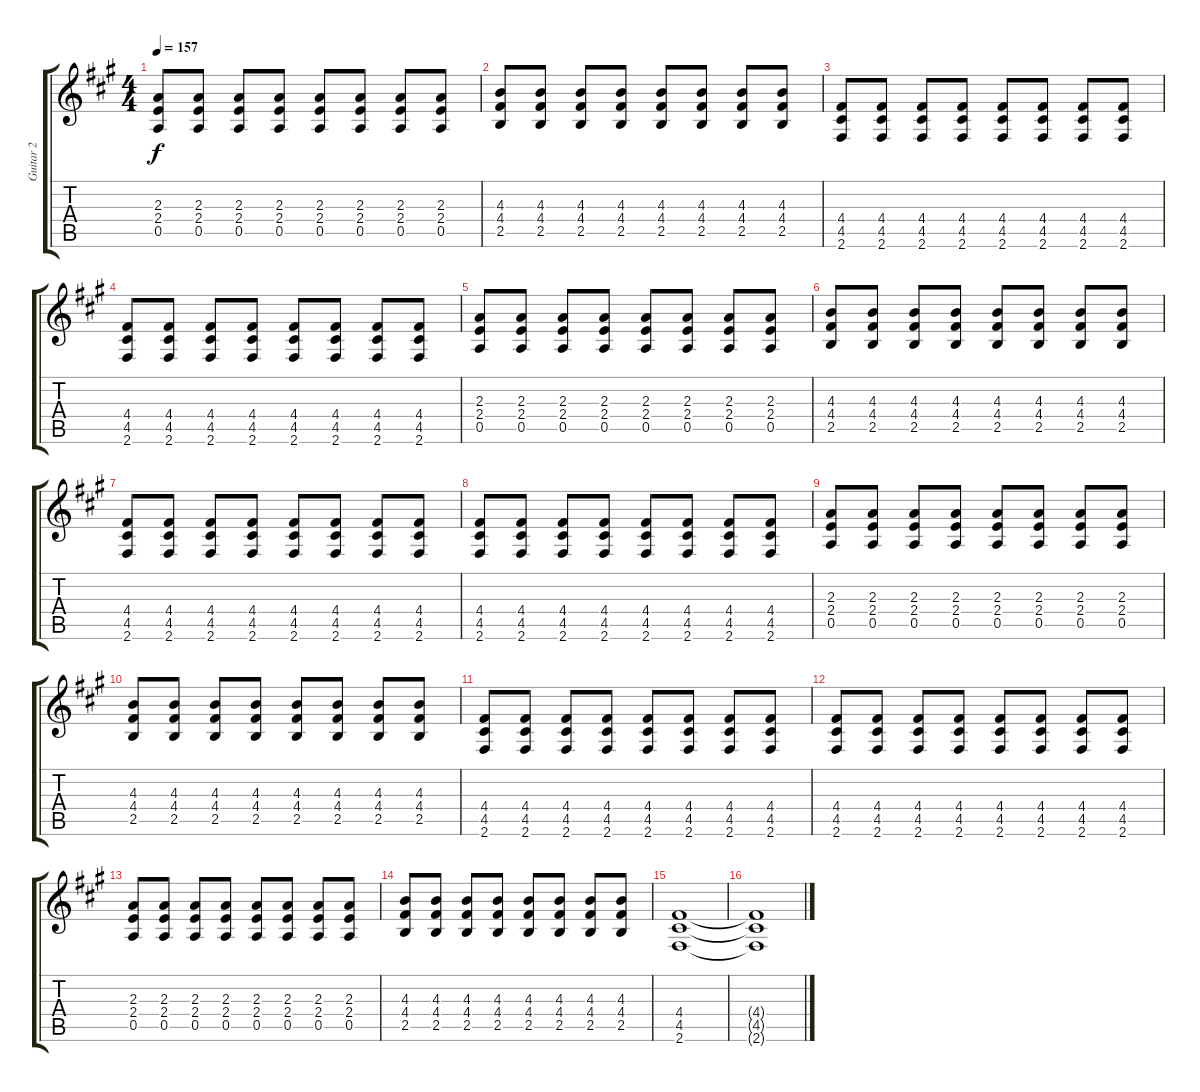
\track ("Guitar 2" "Guitar 2") {instrument overdrivenguitar}
\staff {score tabs}
\tuning (E4 B3 G3 D3 A2 E2) {hide}
\ts (4 4)
\tempo 157
\clef g2
\ks f#minor
(2.3 2.4 0.5).8{dy f} (2.3 2.4 0.5).8 (2.3 2.4 0.5).8 (2.3 2.4 0.5).8 (2.3 2.4 0.5).8 (2.3 2.4 0.5).8 (2.3 2.4 0.5).8 (2.3 2.4 0.5).8 |
(4.3 4.4 2.5).8 (4.3 4.4 2.5).8 (4.3 4.4 2.5).8 (4.3 4.4 2.5).8 (4.3 4.4 2.5).8 (4.3 4.4 2.5).8 (4.3 4.4 2.5).8 (4.3 4.4 2.5).8 |
(4.4 4.5 2.6).8 (4.4 4.5 2.6).8 (4.4 4.5 2.6).8 (4.4 4.5 2.6).8 (4.4 4.5 2.6).8 (4.4 4.5 2.6).8 (4.4 4.5 2.6).8 (4.4 4.5 2.6).8 |
(4.4 4.5 2.6).8 (4.4 4.5 2.6).8 (4.4 4.5 2.6).8 (4.4 4.5 2.6).8 (4.4 4.5 2.6).8 (4.4 4.5 2.6).8 (4.4 4.5 2.6).8 (4.4 4.5 2.6).8 |
(2.3 2.4 0.5).8 (2.3 2.4 0.5).8 (2.3 2.4 0.5).8 (2.3 2.4 0.5).8 (2.3 2.4 0.5).8 (2.3 2.4 0.5).8 (2.3 2.4 0.5).8 (2.3 2.4 0.5).8 |
(4.3 4.4 2.5).8 (4.3 4.4 2.5).8 (4.3 4.4 2.5).8 (4.3 4.4 2.5).8 (4.3 4.4 2.5).8 (4.3 4.4 2.5).8 (4.3 4.4 2.5).8 (4.3 4.4 2.5).8 |
(4.4 4.5 2.6).8 (4.4 4.5 2.6).8 (4.4 4.5 2.6).8 (4.4 4.5 2.6).8 (4.4 4.5 2.6).8 (4.4 4.5 2.6).8 (4.4 4.5 2.6).8 (4.4 4.5 2.6).8 |
(4.4 4.5 2.6).8 (4.4 4.5 2.6).8 (4.4 4.5 2.6).8 (4.4 4.5 2.6).8 (4.4 4.5 2.6).8 (4.4 4.5 2.6).8 (4.4 4.5 2.6).8 (4.4 4.5 2.6).8 |
(2.3 2.4 0.5).8 (2.3 2.4 0.5).8 (2.3 2.4 0.5).8 (2.3 2.4 0.5).8 (2.3 2.4 0.5).8 (2.3 2.4 0.5).8 (2.3 2.4 0.5).8 (2.3 2.4 0.5).8 |
(4.3 4.4 2.5).8 (4.3 4.4 2.5).8 (4.3 4.4 2.5).8 (4.3 4.4 2.5).8 (4.3 4.4 2.5).8 (4.3 4.4 2.5).8 (4.3 4.4 2.5).8 (4.3 4.4 2.5).8 |
(4.4 4.5 2.6).8 (4.4 4.5 2.6).8 (4.4 4.5 2.6).8 (4.4 4.5 2.6).8 (4.4 4.5 2.6).8 (4.4 4.5 2.6).8 (4.4 4.5 2.6).8 (4.4 4.5 2.6).8 |
(4.4 4.5 2.6).8 (4.4 4.5 2.6).8 (4.4 4.5 2.6).8 (4.4 4.5 2.6).8 (4.4 4.5 2.6).8 (4.4 4.5 2.6).8 (4.4 4.5 2.6).8 (4.4 4.5 2.6).8 |
(2.3 2.4 0.5).8 (2.3 2.4 0.5).8 (2.3 2.4 0.5).8 (2.3 2.4 0.5).8 (2.3 2.4 0.5).8 (2.3 2.4 0.5).8 (2.3 2.4 0.5).8 (2.3 2.4 0.5).8 |
(4.3 4.4 2.5).8 (4.3 4.4 2.5).8 (4.3 4.4 2.5).8 (4.3 4.4 2.5).8 (4.3 4.4 2.5).8 (4.3 4.4 2.5).8 (4.3 4.4 2.5).8 (4.3 4.4 2.5).8 |
(4.4 4.5 2.6).1 |
(4.4{t} 4.5{t} 2.6{t}).1
